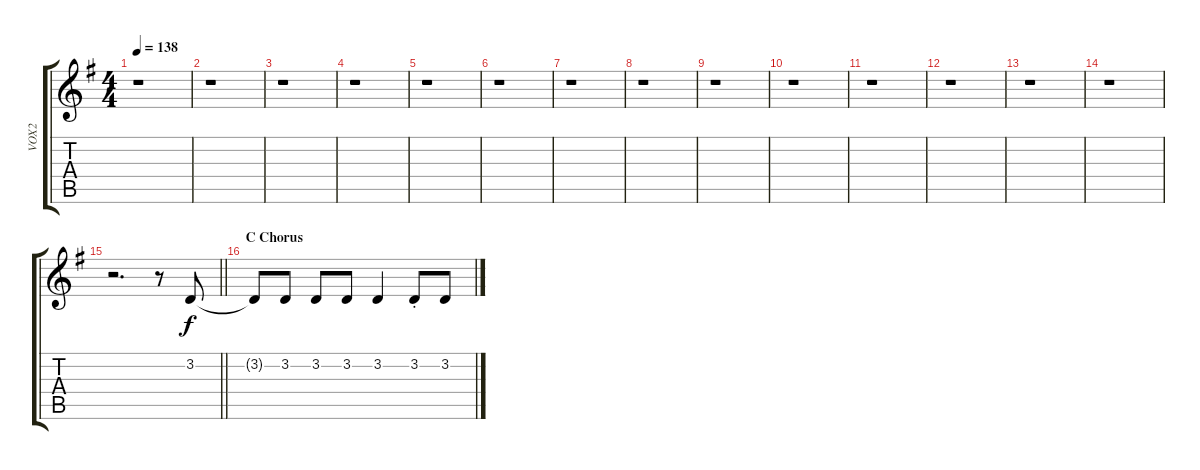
\track ("VOX2" "VOX2") {instrument lead2sawtooth}
\staff {score tabs}
\tuning (E4 B3 G3 D3 A2 E2) {hide}
\ts (4 4)
\tempo 138
\clef g2
\ks g
r.1{dy f} |
r.1 |
r.1 |
r.1 |
r.1 |
r.1 |
r.1 |
r.1 |
r.1 |
r.1 |
r.1 |
r.1 |
r.1 |
r.1 |
\barLineRight lightlight
r.2{d} r.8 3.2.8 |
\section ("" "C Chorus")
3.2{t}.8 3.2.8 3.2.8 3.2.8 3.2.4 3.2{st}.8 3.2.8
